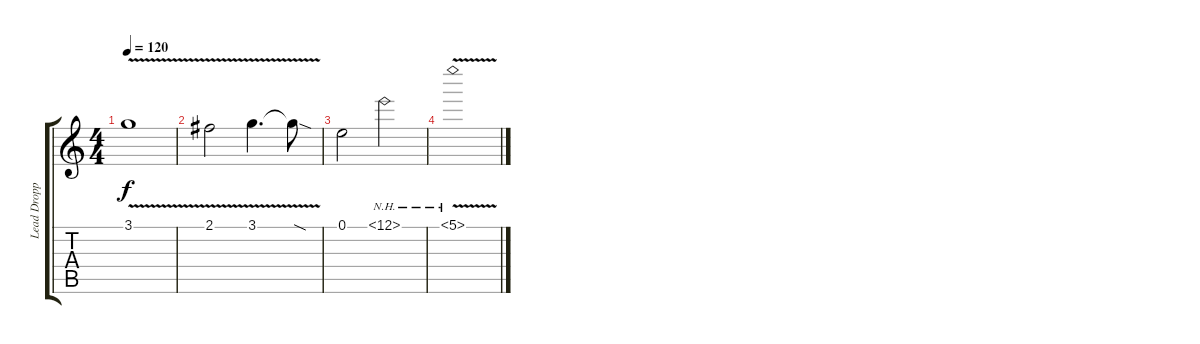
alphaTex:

\track ("Lead Dropped D " "Lead Dropp") {instrument distortionguitar}
\staff {score tabs}
\tuning (E4 B3 G3 D3 A2 D2) {hide}
\ts (4 4)
\tempo 120
\clef g2
\ks c
3.1{v}.1{dy f} |
2.1{v}.2 3.1{v}.4{d} 3.1{sod t}.8 |
0.1.2 12.1{nh}.2 |
5.1{nh v}.1
